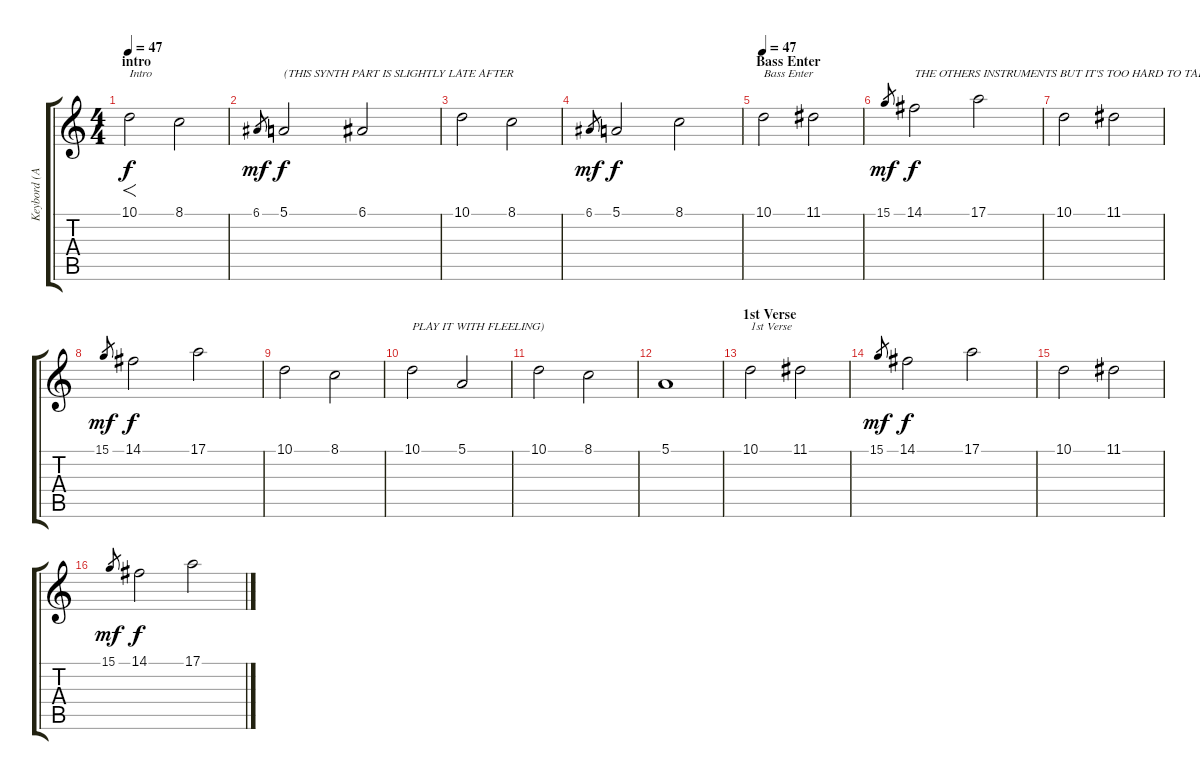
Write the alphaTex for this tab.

\track ("Keybord (Atmo1)" "Keybord (A") {instrument choiraahs}
\staff {score tabs}
\tuning (E4 B3 G3 D3 A2 E2) {hide}
\ts (4 4)
\section ("" "intro")
\tempo 47
\tempo 45
\tempo 47
\clef g2
\ks c
10.1.2{f txt "Intro" dy f instrument choiraahs} 8.1.2 |
6.1.8{gr dy mf} 5.1.2{txt "(THIS SYNTH PART IS SLIGHTLY LATE AFTER" dy f} 6.1.2 |
10.1.2 8.1.2 |
6.1.8{gr dy mf} 5.1.2{dy f} 8.1.2 |
\section ("" "Bass Enter")
\tempo 47
10.1.2{txt "Bass Enter"} 11.1.2 |
15.1.8{gr dy mf} 14.1.2{txt "THE OTHERS INSTRUMENTS BUT IT'S TOO HARD TO TAB," dy f} 17.1.2 |
10.1.2 11.1.2 |
15.1.8{gr dy mf} 14.1.2{dy f} 17.1.2 |
10.1.2 8.1.2 |
10.1.2{txt "PLAY IT WITH FLEELING)"} 5.1.2 |
10.1.2 8.1.2 |
5.1.1 |
\section ("" "1st Verse")
10.1.2{txt "1st Verse"} 11.1.2 |
15.1.8{gr dy mf} 14.1.2{dy f} 17.1.2 |
10.1.2 11.1.2 |
15.1.8{gr dy mf} 14.1.2{dy f} 17.1.2
